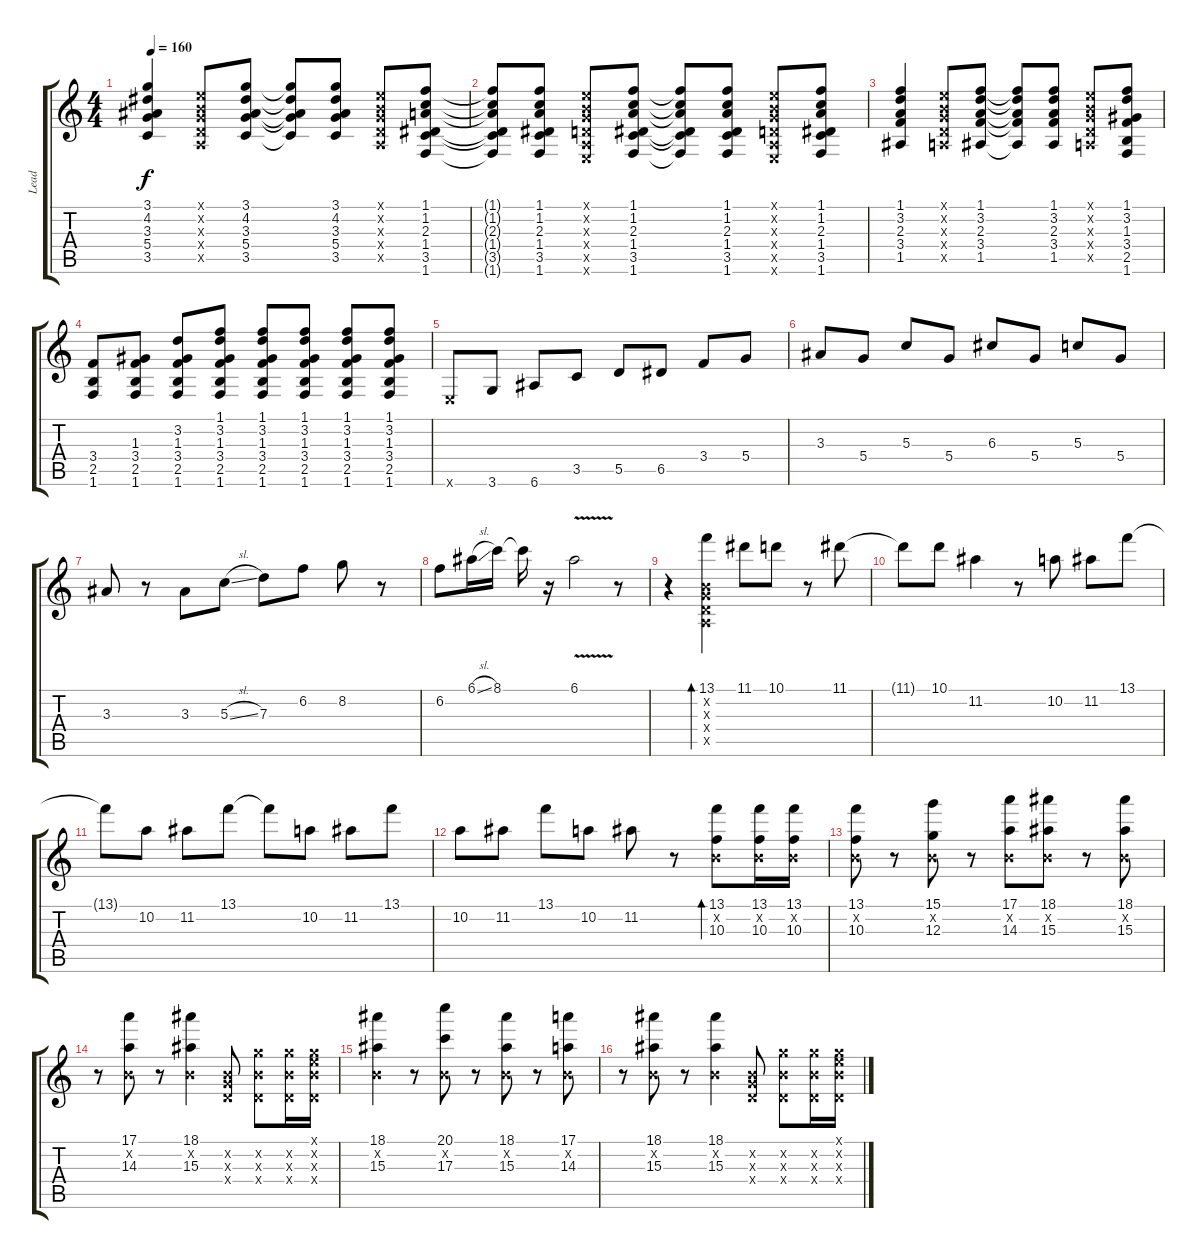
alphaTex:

\track ("Lead" "Lead") {instrument acousticguitarsteel}
\staff {score tabs}
\tuning (E4 B3 G3 D3 A2 E2) {hide}
\ts (4 4)
\tempo 160
\clef g2
\ks c
(3.1 4.2 3.3 5.4 3.5).4{dy f} (0.1{x} 0.2{x} 0.3{x} 0.4{x} 0.5{x}).8 (3.1 4.2 3.3 5.4 3.5).8 (3.1{t} 4.2{t} 3.3{t} 5.4{t} 3.5{t}).8 (3.1 4.2 3.3 5.4 3.5).8 (0.1{x} 0.2{x} 0.3{x} 0.4{x} 0.5{x}).8 (1.1 1.2 2.3 1.4 3.5 1.6).8 |
(1.1{t} 1.2{t} 2.3{t} 1.4{t} 3.5{t} 1.6{t}).8 (1.1 1.2 2.3 1.4 3.5 1.6).8 (0.1{x} 0.2{x} 0.3{x} 0.4{x} 0.5{x} 0.6{x}).8 (1.1 1.2 2.3 1.4 3.5 1.6).8 (1.1{t} 1.2{t} 2.3{t} 1.4{t} 3.5{t} 1.6{t}).8 (1.1 1.2 2.3 1.4 3.5 1.6).8 (0.1{x} 0.2{x} 0.3{x} 0.4{x} 0.5{x} 0.6{x}).8 (1.1 1.2 2.3 1.4 3.5 1.6).8 |
(1.1 3.2 2.3 3.4 1.5).4 (0.1{x} 0.2{x} 0.3{x} 0.4{x} 0.5{x}).8 (1.1 3.2 2.3 3.4 1.5).8 (1.1{t} 3.2{t} 2.3{t} 3.4{t} 1.5{t}).8 (1.1 3.2 2.3 3.4 1.5).8 (0.1{x} 0.2{x} 0.3{x} 0.4{x} 0.5{x}).8 (1.1 3.2 1.3 3.4 2.5 1.6).8 |
(3.4 2.5 1.6).8 (1.3 3.4 2.5 1.6).8 (3.2 1.3 3.4 2.5 1.6).8 (1.1 3.2 1.3 3.4 2.5 1.6).8 (1.1 3.2 1.3 3.4 2.5 1.6).8 (1.1 3.2 1.3 3.4 2.5 1.6).8 (1.1 3.2 1.3 3.4 2.5 1.6).8 (1.1 3.2 1.3 3.4 2.5 1.6).8 |
0.6{x}.8{volume 16} 3.6.8 6.6.8 3.5.8 5.5.8 6.5.8 3.4.8 5.4.8 |
3.3.8 5.4.8 5.3.8 5.4.8 6.3.8 5.4.8 5.3.8 5.4.8 |
3.3.8 r.8 3.3.8 5.3{sl}.8 7.3.8 6.2.8 8.2.8 r.8 |
6.2.8 6.1{sl}.16 8.1.16 8.1{t}.16 r.16 6.1{v}.2 r.8 |
r.4 (13.1 0.2{x} 0.3{x} 0.4{x} 0.5{x}).4{bd 240} 11.1.8 10.1.8 r.8 11.1.8 |
11.1{t}.8 10.1.8 11.2.4 r.8 10.2.8 11.2.8 13.1.8 |
13.1{t}.8 10.2.8 11.2.8 13.1.8 13.1{t}.8 10.2.8 11.2.8 13.1.8 |
10.2.8 11.2.8 13.1.8 10.2.8 11.2.8 r.8 (13.1 0.2{x} 10.3).8{bd 120 volume 10} (13.1 0.2{x} 10.3).16 (13.1 0.2{x} 10.3).16 |
(13.1 0.2{x} 10.3).8 r.8 (15.1 0.2{x} 12.3).8 r.8 (17.1 0.2{x} 14.3).8 (18.1 0.2{x} 15.3).8 r.8 (18.1 0.2{x} 15.3).8 |
r.8 (17.1 0.2{x} 14.3).8 r.8 (18.1 0.2{x} 15.3).4 (0.2{x} 0.3{x} 0.4{x}).8 (0.2{x} 12.3{x} 0.4{x}).8 (0.2{x} 12.3{x} 0.4{x}).16 (0.1{x} 0.2{x} 12.3{x} 0.4{x}).16 |
(18.1 0.2{x} 15.3).4 r.8 (20.1 0.2{x} 17.3).8 r.8 (18.1 0.2{x} 15.3).8 r.8 (17.1 0.2{x} 14.3).8 |
r.8 (18.1 0.2{x} 15.3).8 r.8 (18.1 0.2{x} 15.3).4 (0.2{x} 0.3{x} 0.4{x}).8 (0.2{x} 12.3{x} 0.4{x}).8 (0.2{x} 12.3{x} 0.4{x}).16 (0.1{x} 0.2{x} 12.3{x} 0.4{x}).16
